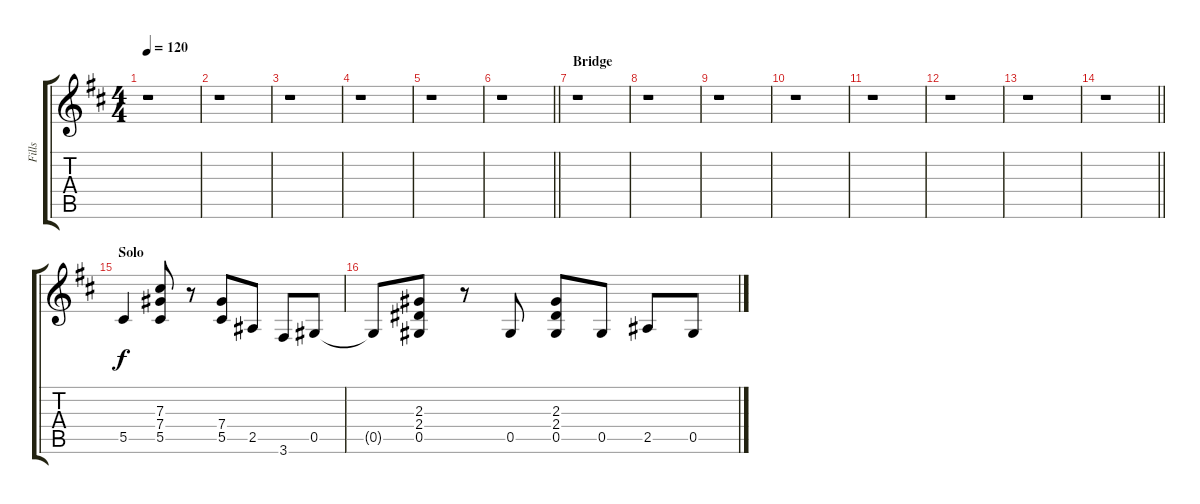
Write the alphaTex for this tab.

\track ("Fills" "Fills") {instrument electricguitarclean}
\staff {score tabs}
\tuning (Eb4 Bb3 Gb3 Db3 Ab2 Eb2) {hide}
\ts (4 4)
\tempo 120
\clef g2
\ks d
r.1{dy f} |
r.1 |
r.1 |
r.1 |
r.1 |
\barLineRight lightlight
r.1 |
\section ("" "Bridge")
r.1 |
r.1 |
r.1 |
r.1 |
r.1 |
r.1 |
r.1 |
\barLineRight lightlight
r.1 |
\section ("" "Solo")
5.5.4 (7.3 7.4 5.5).8 r.8 (7.4 5.5).8 2.5.8 3.6.8 0.5.8 |
0.5{t}.8 (2.3 2.4 0.5).8 r.8 0.5.8 (2.3 2.4 0.5).8 0.5.8 2.5.8 0.5.8
